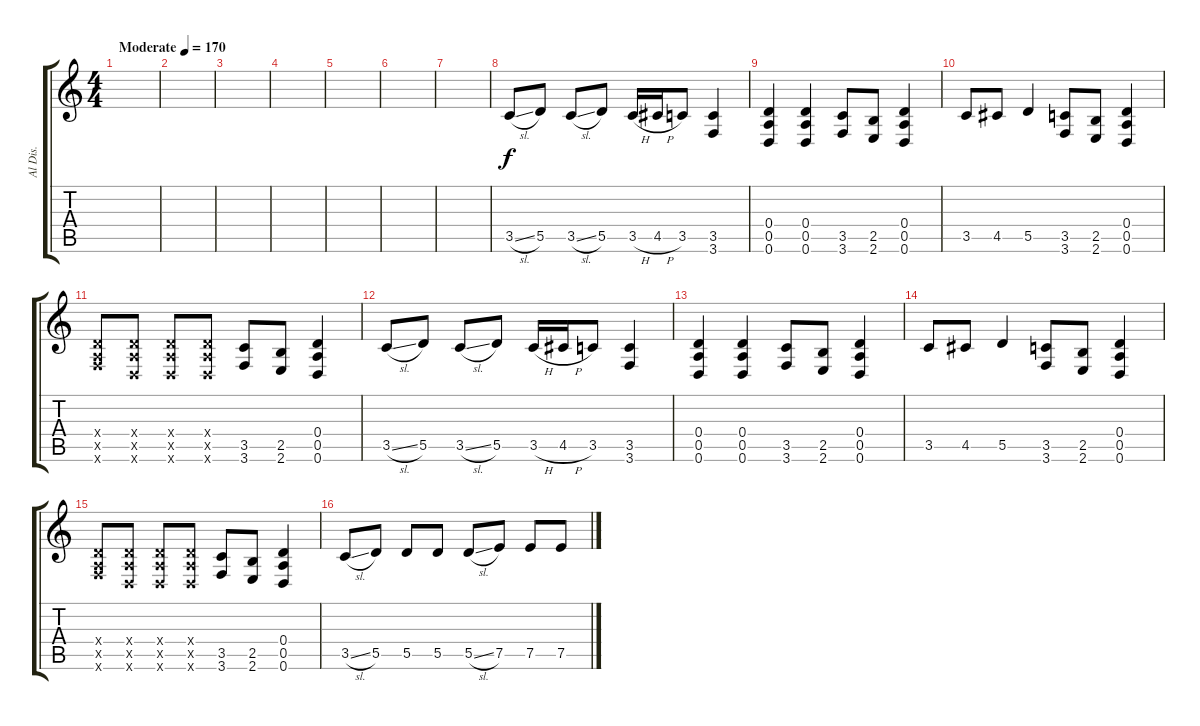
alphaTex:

\track ("Al Dis." "Al Dis.") {instrument distortionguitar}
\staff {score tabs}
\tuning (E4 B3 G3 D3 A2 D2) {hide}
\ts (4 4)
\tempo (170 "Moderate")
\clef g2
\ks c
|
|
|
|
|
|
|
3.5{sl}.8 5.5.8 3.5{sl}.8 5.5.8 3.5{h}.16 4.5{h}.16 3.5.8 (3.5 3.6).4 |
(0.4 0.5 0.6).4 (0.4 0.5 0.6).4 (3.5 3.6).8 (2.5 2.6).8 (0.4 0.5 0.6).4 |
3.5.8 4.5.8 5.5.4 (3.5 3.6).8 (2.5 2.6).8 (0.4 0.5 0.6).4 |
(0.4{x} 0.5{x} 3.6{x}).8 (0.4{x} 0.5{x} 0.6{x}).8 (0.4{x} 0.5{x} 0.6{x}).8 (0.4{x} 0.5{x} 0.6{x}).8 (3.5 3.6).8 (2.5 2.6).8 (0.4 0.5 0.6).4 |
3.5{sl}.8 5.5.8 3.5{sl}.8 5.5.8 3.5{h}.16 4.5{h}.16 3.5.8 (3.5 3.6).4 |
(0.4 0.5 0.6).4 (0.4 0.5 0.6).4 (3.5 3.6).8 (2.5 2.6).8 (0.4 0.5 0.6).4 |
3.5.8 4.5.8 5.5.4 (3.5 3.6).8 (2.5 2.6).8 (0.4 0.5 0.6).4 |
(0.4{x} 0.5{x} 3.6{x}).8 (0.4{x} 0.5{x} 0.6{x}).8 (0.4{x} 0.5{x} 0.6{x}).8 (0.4{x} 0.5{x} 0.6{x}).8 (3.5 3.6).8 (2.5 2.6).8 (0.4 0.5 0.6).4 |
3.5{sl}.8 5.5.8 5.5.8 5.5.8 5.5{sl}.8 7.5.8 7.5.8 7.5.8
